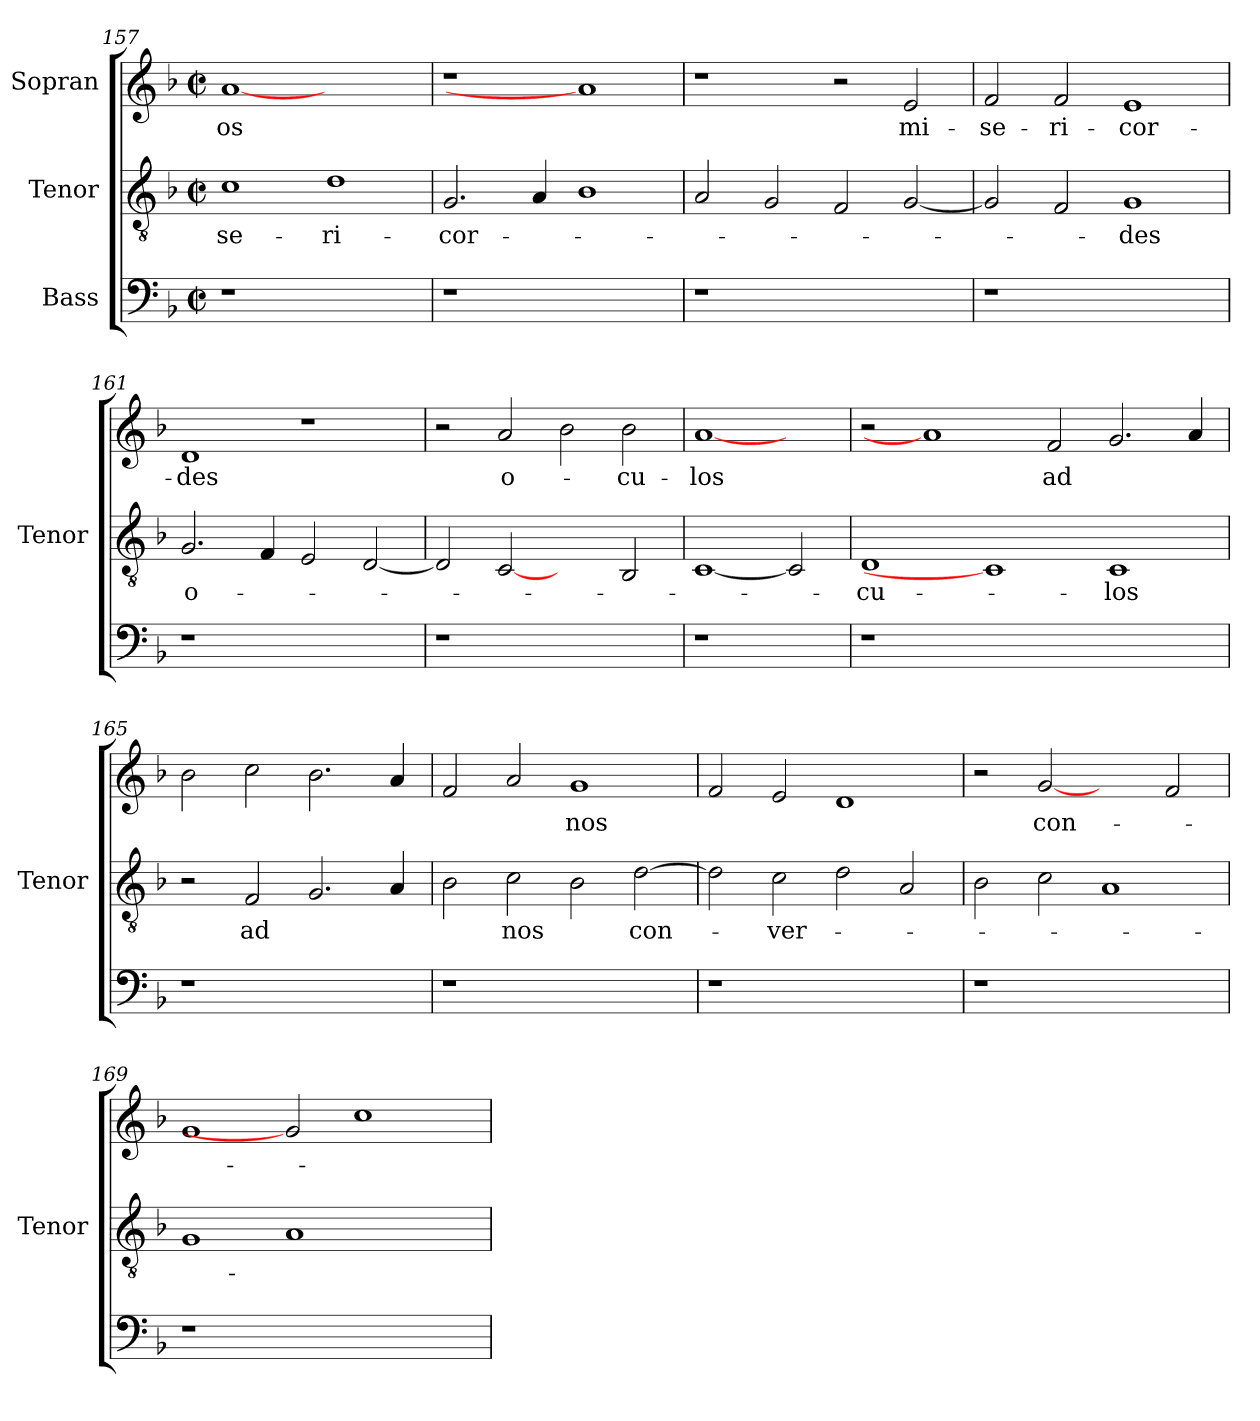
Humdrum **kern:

**kern	**kern	**text	**kern	**text
*part3	*part2	*part2	*part1	*part1
*staff3	*staff2	*staff2	*staff1	*staff1
*I"Bass	*I"Tenor	*	*I"Sopran	*
*	*I'Tenor	*	*	*
*clefF4	*clefGv2	*	*clefG2	*
*	*ITrd7c12	*	*	*
*k[b-]	*k[b-]	*	*k[b-]	*
*F:	*F:	*	*F:	*
*M2/2	*M2/2	*	*M2/2	*
*met(c|)	*met(c|)	*	*met(c|)	*
=157	=157	=157	=157	=157
!LO:N:vis=1	!	!	!	!
!	!	!LO:LY:b:color=#000000	!	!
!	!	!	!	!LO:LY:b:color=#000000
1r	1Ci	-se-	[1ai	-os
!	!	!LO:LY:b:color=#000000	!	!
1ryy	1Di	-ri-	1ryy	.
=158	=158	=158	=158	=158
!LO:N:vis=1	!	!	!	!
!	!	!LO:LY:b:color=#000000	!LO:N:vis=1	!
1r	2.GGi/	-cor-	1r	.
.	4AAi/	.	.	.
1ryy	1BB-i	.	1ai]	.
=159	=159	=159	=159	=159
!LO:N:vis=1	!	!	!	!
1r	2AAi/	.	1r	.
.	2GGi/	.	.	.
1ryy	2FFi/	.	2r	.
!	!	!	!	!LO:LY:b:color=#000000
.	[<2GGi/	.	2ei/	mi-
!!LO:PB:g=z
=160	=160	=160	=160	=160
!LO:N:vis=1	!	!	!	!
!	!	!	!	!LO:LY:b:color=#000000
1r	2GGi/]	.	2fi/	-se-
!	!	!	!	!LO:LY:b:color=#000000
.	2FFi/	.	2fi/	-ri-
!	!	!LO:LY:b:color=#000000	!	!
!	!	!	!	!LO:LY:b:color=#000000
1ryy	1GGi	-des	1ei	-cor-
=161	=161	=161	=161	=161
!LO:N:vis=1	!	!	!	!
!	!	!LO:LY:b:color=#000000	!	!
!	!	!	!	!LO:LY:b:color=#000000
1r	2.GGi/	o-	1di	-des
.	4FFi/	.	.	.
1ryy	2EEi/	.	1r	.
.	[<2DDi/	.	.	.
=162	=162	=162	=162	=162
!LO:N:vis=1	!	!	!	!
1r	2DDi/]	.	2r	.
!	!	!	!	!LO:LY:b:color=#000000
.	[2CCi	.	2ai/	o-
1ryy	2ryy	.	2b-i\	.
!	!	!	!	!LO:LY:b:color=#000000
.	2BBB-i/	.	2b-i\	-cu-
=163	=163	=163	=163	=163
!LO:N:vis=1	!	!	!	!
!	!	!	!	!LO:LY:b:color=#000000
1r	[1CCi	.	[1ai	-los
2ryy	2CCi]	.	2ryy	.
=164	=164	=164	=164	=164
!LO:N:vis=1	!	!	!	!
!	!	!LO:LY:b:color=#000000	!	!
1r	1DDi	-cu-	2r	.
.	.	.	1ai]	.
0ryy	1CCi]	.	.	.
!	!	!	!	!LO:LY:b:color=#000000
.	.	.	2fi/	ad
!	!	!LO:LY:b:color=#000000	!	!
.	1CCi	-los	2.gi/	.
.	.	.	4ai/	.
=165	=165	=165	=165	=165
!LO:N:vis=1	!	!	!	!
1r	2r	.	2b-i\	.
!	!	!LO:LY:b:color=#000000	!	!
.	2FFi/	ad	2cci\	.
1ryy	2.GGi/	.	2.b-i\	.
.	4AAi/	.	4ai/	.
=166	=166	=166	=166	=166
!LO:N:vis=1	!	!	!	!
1r	2BB-i\	.	2fi/	.
!	!	!LO:LY:b:color=#000000	!	!
.	2Ci\	nos	2ai/	.
!	!	!	!	!LO:LY:b:color=#000000
1ryy	2BB-i\	.	1gi	nos
!	!	!LO:LY:b:color=#000000	!	!
.	[>2Di\	con-	.	.
!!LO:LB:g=z
=167	=167	=167	=167	=167
!LO:N:vis=1	!	!	!	!
1r	2Di\]	.	2fi/	.
!	!	!LO:LY:b:color=#000000	!	!
.	2Ci\	-ver-	2ei/	.
1ryy	2Di\	.	1di	.
.	2AAi/	.	.	.
=168	=168	=168	=168	=168
!LO:N:vis=1	!	!	!	!
1r	2BB-i\	.	2r	.
!	!	!	!	!LO:LY:b:color=#000000
.	2Ci\	.	[2gi	con-
1ryy	1AAi	.	2ryy	.
.	.	.	2fi/	.
=169	=169	=169	=169	=169
!LO:N:vis=1	!	!	!	!
1r	1GGi	.	1gi	.
1.ryy	1AAi	.	2gi]	.
.	.	.	1cci	.
.	2ryy	.	.	.
=	=	=	=	=
*-	*-	*-	*-	*-
